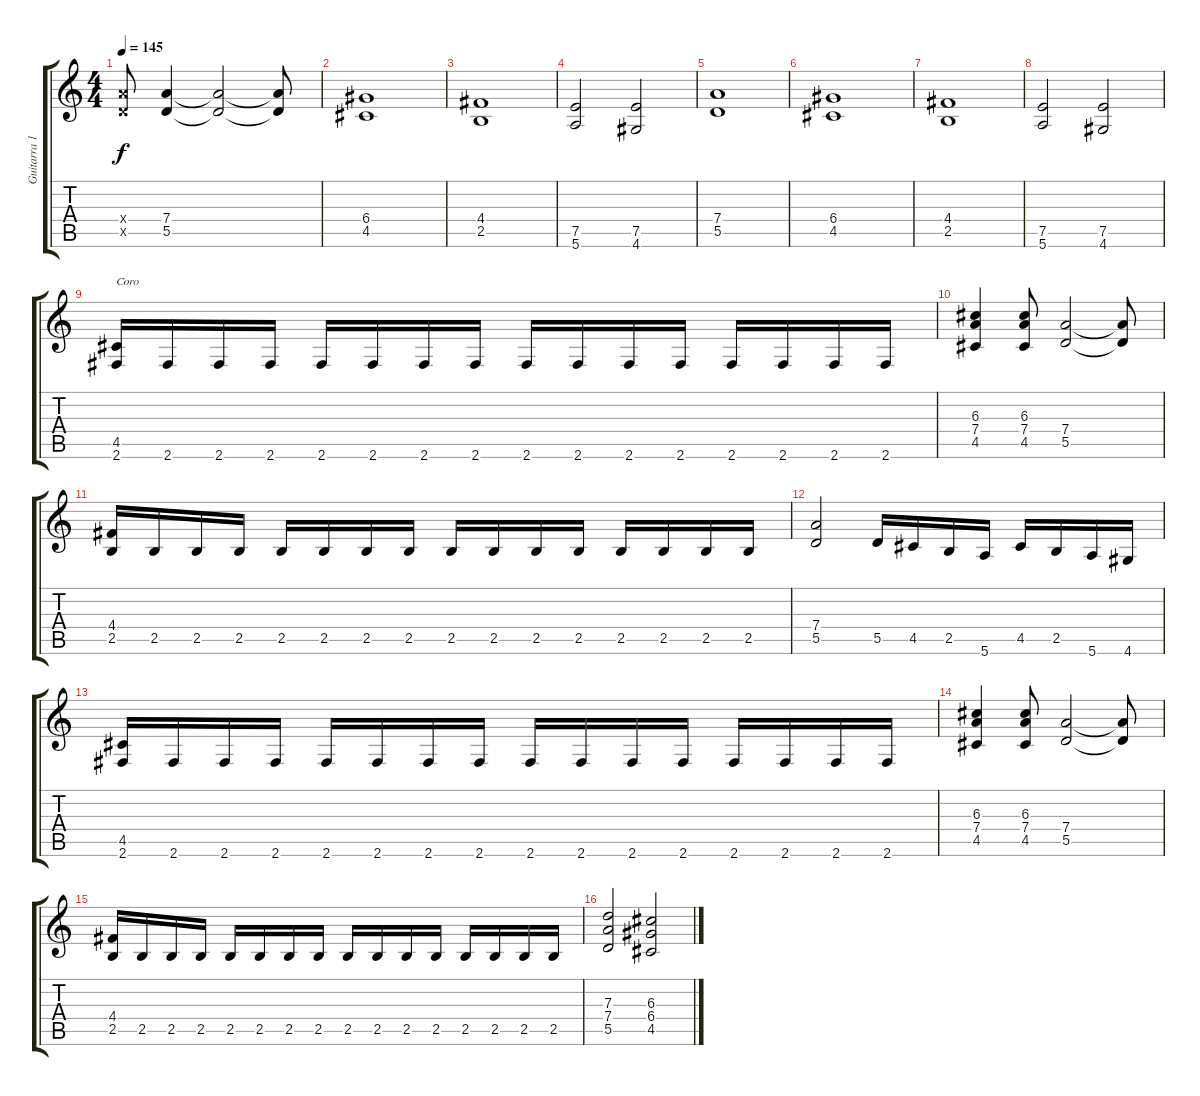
\track ("Guitarra 1" "Guitarra 1") {instrument distortionguitar}
\staff {score tabs}
\tuning (E4 B3 G3 D3 A2 E2) {hide}
\ts (4 4)
\tempo 145
\clef g2
\ks c
(7.4{x} 5.5{x}).8{dy f} (7.4 5.5).4 (7.4{t} 5.5{t}).2 (7.4{t} 5.5{t}).8 |
(6.4 4.5).1 |
(4.4 2.5).1 |
(7.5 5.6).2 (7.5 4.6).2 |
(7.4 5.5).1 |
(6.4 4.5).1 |
(4.4 2.5).1 |
(7.5 5.6).2 (7.5 4.6).2 |
(4.5 2.6).16{txt "Coro"} 2.6.16 2.6.16 2.6.16 2.6.16 2.6.16 2.6.16 2.6.16 2.6.16 2.6.16 2.6.16 2.6.16 2.6.16 2.6.16 2.6.16 2.6.16 |
(6.3 7.4 4.5).4 (6.3 7.4 4.5).8 (7.4 5.5).2 (7.4{t} 5.5{t}).8 |
(4.4 2.5).16 2.5.16 2.5.16 2.5.16 2.5.16 2.5.16 2.5.16 2.5.16 2.5.16 2.5.16 2.5.16 2.5.16 2.5.16 2.5.16 2.5.16 2.5.16 |
(7.4 5.5).2 5.5.16 4.5.16 2.5.16 5.6.16 4.5.16 2.5.16 5.6.16 4.6.16 |
(4.5 2.6).16 2.6.16 2.6.16 2.6.16 2.6.16 2.6.16 2.6.16 2.6.16 2.6.16 2.6.16 2.6.16 2.6.16 2.6.16 2.6.16 2.6.16 2.6.16 |
(6.3 7.4 4.5).4 (6.3 7.4 4.5).8 (7.4 5.5).2 (7.4{t} 5.5{t}).8 |
(4.4 2.5).16 2.5.16 2.5.16 2.5.16 2.5.16 2.5.16 2.5.16 2.5.16 2.5.16 2.5.16 2.5.16 2.5.16 2.5.16 2.5.16 2.5.16 2.5.16 |
(7.3 7.4 5.5).2 (6.3 6.4 4.5).2
